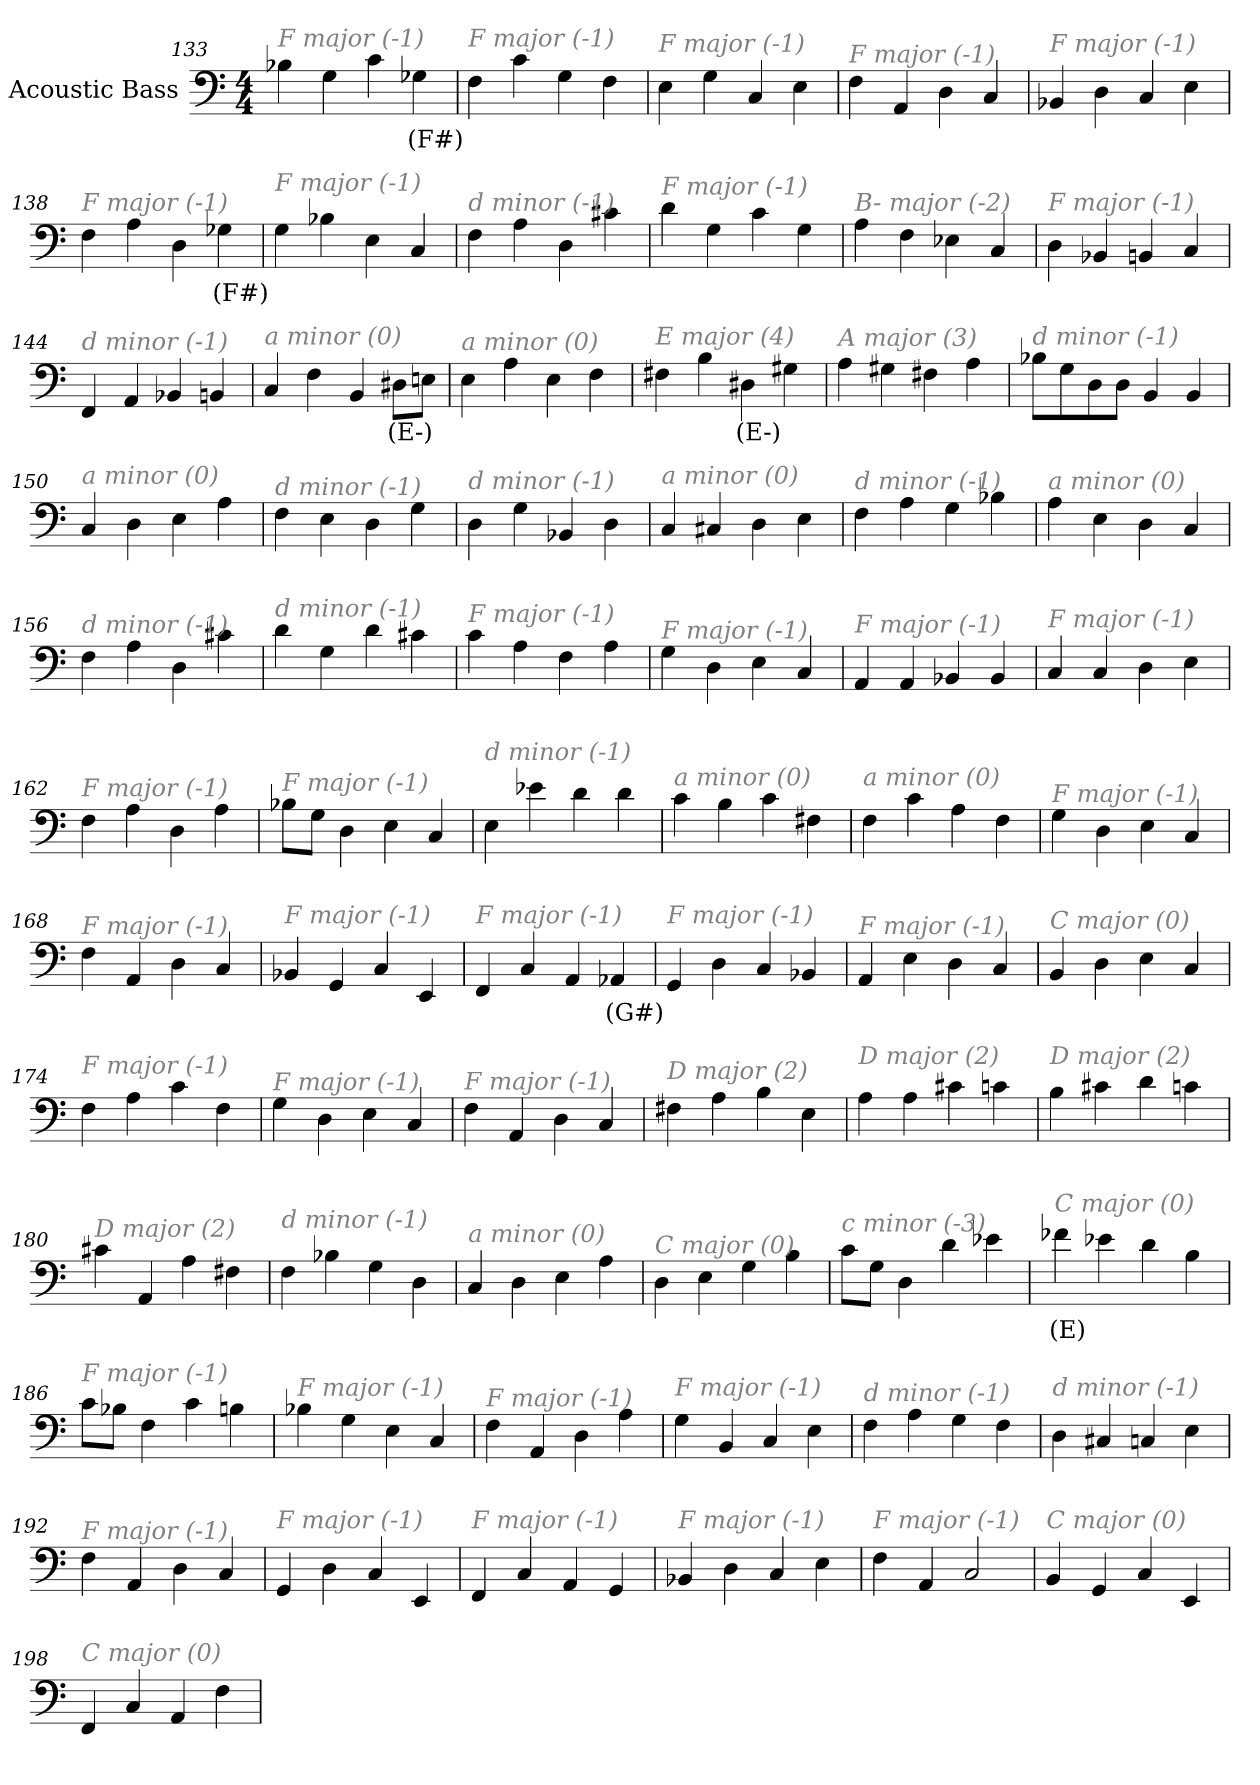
**kern	**text
*part1	*part1
*staff1	*staff1
*I"Acoustic Bass	*
*clefF4	*
*ITrd7c12	*
*k[]	*
*C:	*
*M4/4	*
=133	=133
!LO:TX:i:color=#808080:t=F major (-1)	!
4BB-X	.
4GG	.
4C	.
4GG-Xi	(F#)
=134	=134
!LO:TX:i:color=#808080:t=F major (-1)	!
4FF	.
4C	.
4GG	.
4FF	.
=135	=135
!LO:TX:i:color=#808080:t=F major (-1)	!
4EE	.
4GG	.
4CC	.
4EE	.
=136	=136
!LO:TX:i:color=#808080:t=F major (-1)	!
4FF	.
4AAA	.
4DD	.
4CC	.
=137	=137
!LO:TX:i:color=#808080:t=F major (-1)	!
4BBB-X	.
4DD	.
4CC	.
4EE	.
=138	=138
!LO:TX:i:color=#808080:t=F major (-1)	!
4FF	.
4AA	.
4DD	.
4GG-Xi	(F#)
=139	=139
!LO:TX:i:color=#808080:t=F major (-1)	!
4GG	.
4BB-X	.
4EE	.
4CC	.
=140	=140
!LO:TX:i:color=#808080:t=d minor (-1)	!
4FF	.
4AA	.
4DD	.
4C#X	.
=141	=141
!LO:TX:i:color=#808080:t=F major (-1)	!
4D	.
4GG	.
4C	.
4GG	.
=142	=142
!LO:TX:i:color=#808080:t=B- major (-2)	!
4AA	.
4FF	.
4EE-X	.
4CC	.
=143	=143
!LO:TX:i:color=#808080:t=F major (-1)	!
4DD	.
4BBB-X	.
4BBBn	.
4CC	.
=144	=144
!LO:TX:i:color=#808080:t=d minor (-1)	!
4FFF	.
4AAA	.
4BBB-X	.
4BBBn	.
=145	=145
!LO:TX:i:color=#808080:t=a minor (0)	!
4CC	.
4FF	.
4BBB	.
8DD#XiL	(E-)
8EEnJ	.
=146	=146
!LO:TX:i:color=#808080:t=a minor (0)	!
4EE	.
4AA	.
4EE	.
4FF	.
=147	=147
!LO:TX:i:color=#808080:t=E major (4)	!
4FF#X	.
4BB	.
4DD#Xi	(E-)
4GG#X	.
=148	=148
!LO:TX:i:color=#808080:t=A major (3)	!
4AA	.
4GG#X	.
4FF#X	.
4AA	.
=149	=149
!LO:TX:i:color=#808080:t=d minor (-1)	!
8BB-XL	.
8GG	.
8DD	.
8DDJ	.
4BBB	.
4BBB	.
=150	=150
!LO:TX:i:color=#808080:t=a minor (0)	!
4CC	.
4DD	.
4EE	.
4AA	.
=151	=151
!LO:TX:i:color=#808080:t=d minor (-1)	!
4FF	.
4EE	.
4DD	.
4GG	.
=152	=152
!LO:TX:i:color=#808080:t=d minor (-1)	!
4DD	.
4GG	.
4BBB-X	.
4DD	.
=153	=153
!LO:TX:i:color=#808080:t=a minor (0)	!
4CC	.
4CC#X	.
4DD	.
4EE	.
=154	=154
!LO:TX:i:color=#808080:t=d minor (-1)	!
4FF	.
4AA	.
4GG	.
4BB-X	.
=155	=155
!LO:TX:i:color=#808080:t=a minor (0)	!
4AA	.
4EE	.
4DD	.
4CC	.
=156	=156
!LO:TX:i:color=#808080:t=d minor (-1)	!
4FF	.
4AA	.
4DD	.
4C#X	.
=157	=157
!LO:TX:i:color=#808080:t=d minor (-1)	!
4D	.
4GG	.
4D	.
4C#X	.
=158	=158
!LO:TX:i:color=#808080:t=F major (-1)	!
4C	.
4AA	.
4FF	.
4AA	.
=159	=159
!LO:TX:i:color=#808080:t=F major (-1)	!
4GG	.
4DD	.
4EE	.
4CC	.
=160	=160
!LO:TX:i:color=#808080:t=F major (-1)	!
4AAA	.
4AAA	.
4BBB-X	.
4BBB-	.
=161	=161
!LO:TX:i:color=#808080:t=F major (-1)	!
4CC	.
4CC	.
4DD	.
4EE	.
=162	=162
!LO:TX:i:color=#808080:t=F major (-1)	!
4FF	.
4AA	.
4DD	.
4AA	.
=163	=163
!LO:TX:i:color=#808080:t=F major (-1)	!
8BB-XL	.
8GGJ	.
4DD	.
4EE	.
4CC	.
=164	=164
!LO:TX:i:color=#808080:t=d minor (-1)	!
4EE	.
4E-X	.
4D	.
4D	.
=165	=165
!LO:TX:i:color=#808080:t=a minor (0)	!
4C	.
4BB	.
4C	.
4FF#X	.
=166	=166
!LO:TX:i:color=#808080:t=a minor (0)	!
4FF	.
4C	.
4AA	.
4FF	.
=167	=167
!LO:TX:i:color=#808080:t=F major (-1)	!
4GG	.
4DD	.
4EE	.
4CC	.
=168	=168
!LO:TX:i:color=#808080:t=F major (-1)	!
4FF	.
4AAA	.
4DD	.
4CC	.
=169	=169
!LO:TX:i:color=#808080:t=F major (-1)	!
4BBB-X	.
4GGG	.
4CC	.
4EEE	.
=170	=170
!LO:TX:i:color=#808080:t=F major (-1)	!
4FFF	.
4CC	.
4AAA	.
4AAA-Xi	(G#)
=171	=171
!LO:TX:i:color=#808080:t=F major (-1)	!
4GGG	.
4DD	.
4CC	.
4BBB-X	.
=172	=172
!LO:TX:i:color=#808080:t=F major (-1)	!
4AAA	.
4EE	.
4DD	.
4CC	.
=173	=173
!LO:TX:i:color=#808080:t=C major (0)	!
4BBB	.
4DD	.
4EE	.
4CC	.
=174	=174
!LO:TX:i:color=#808080:t=F major (-1)	!
4FF	.
4AA	.
4C	.
4FF	.
=175	=175
!LO:TX:i:color=#808080:t=F major (-1)	!
4GG	.
4DD	.
4EE	.
4CC	.
=176	=176
!LO:TX:i:color=#808080:t=F major (-1)	!
4FF	.
4AAA	.
4DD	.
4CC	.
=177	=177
!LO:TX:i:color=#808080:t=D major (2)	!
4FF#X	.
4AA	.
4BB	.
4EE	.
=178	=178
!LO:TX:i:color=#808080:t=D major (2)	!
4AA	.
4AA	.
4C#X	.
4Cn	.
=179	=179
!LO:TX:i:color=#808080:t=D major (2)	!
4BB	.
4C#X	.
4D	.
4Cn	.
=180	=180
!LO:TX:i:color=#808080:t=D major (2)	!
4C#X	.
4AAA	.
4AA	.
4FF#X	.
=181	=181
!LO:TX:i:color=#808080:t=d minor (-1)	!
4FF	.
4BB-X	.
4GG	.
4DD	.
=182	=182
!LO:TX:i:color=#808080:t=a minor (0)	!
4CC	.
4DD	.
4EE	.
4AA	.
=183	=183
!LO:TX:i:color=#808080:t=C major (0)	!
4DD	.
4EE	.
4GG	.
4BB	.
=184	=184
!LO:TX:i:color=#808080:t=c minor (-3)	!
8CL	.
8GGJ	.
4DD	.
4D	.
4E-X	.
=185	=185
!LO:TX:i:color=#808080:t=C major (0)	!
4F-Xj	(E)
4E-X	.
4D	.
4BB	.
=186	=186
!LO:TX:i:color=#808080:t=F major (-1)	!
8CL	.
8BB-XJ	.
4FF	.
4C	.
4BBn	.
=187	=187
!LO:TX:i:color=#808080:t=F major (-1)	!
4BB-X	.
4GG	.
4EE	.
4CC	.
=188	=188
!LO:TX:i:color=#808080:t=F major (-1)	!
4FF	.
4AAA	.
4DD	.
4AA	.
=189	=189
!LO:TX:i:color=#808080:t=F major (-1)	!
4GG	.
4BBB	.
4CC	.
4EE	.
=190	=190
!LO:TX:i:color=#808080:t=d minor (-1)	!
4FF	.
4AA	.
4GG	.
4FF	.
=191	=191
!LO:TX:i:color=#808080:t=d minor (-1)	!
4DD	.
4CC#X	.
4CCn	.
4EE	.
=192	=192
!LO:TX:i:color=#808080:t=F major (-1)	!
4FF	.
4AAA	.
4DD	.
4CC	.
=193	=193
!LO:TX:i:color=#808080:t=F major (-1)	!
4GGG	.
4DD	.
4CC	.
4EEE	.
=194	=194
!LO:TX:i:color=#808080:t=F major (-1)	!
4FFF	.
4CC	.
4AAA	.
4GGG	.
=195	=195
!LO:TX:i:color=#808080:t=F major (-1)	!
4BBB-X	.
4DD	.
4CC	.
4EE	.
=196	=196
!LO:TX:i:color=#808080:t=F major (-1)	!
4FF	.
4AAA	.
2CC	.
=197	=197
!LO:TX:i:color=#808080:t=C major (0)	!
4BBB	.
4GGG	.
4CC	.
4EEE	.
=198	=198
!LO:TX:i:color=#808080:t=C major (0)	!
4FFF	.
4CC	.
4AAA	.
4FF	.
=	=
*-	*-
